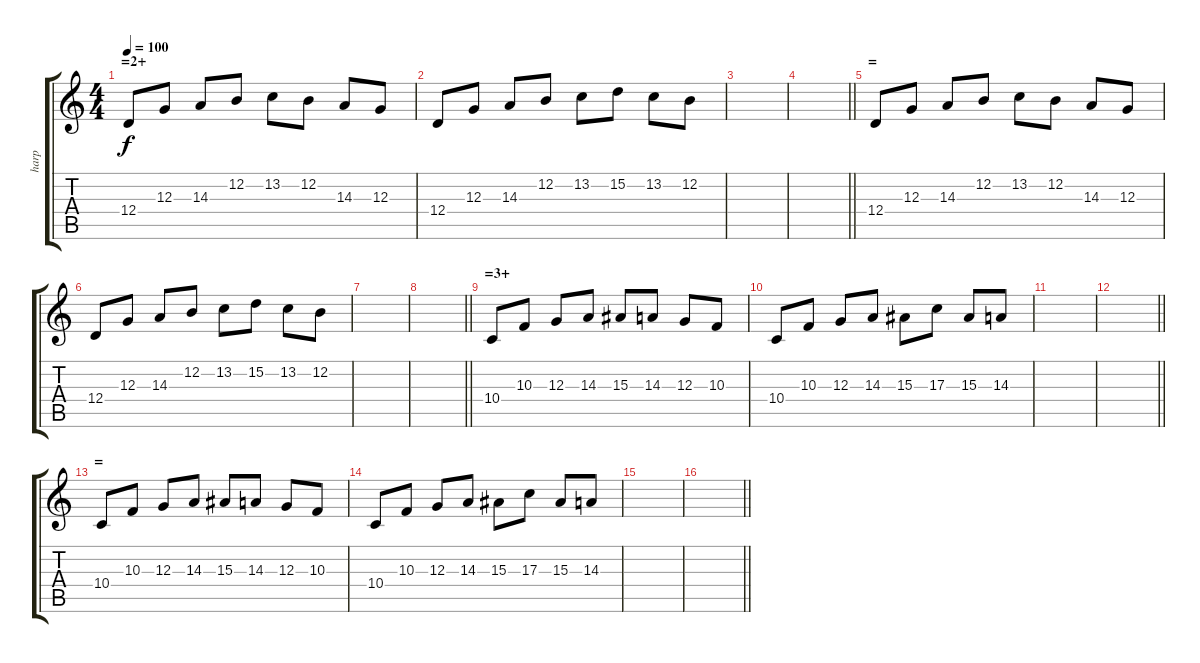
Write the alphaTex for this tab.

\track ("harp" "harp") {instrument orchestralharp}
\staff {score tabs}
\tuning (E4 B3 G3 D3 A2 E2) {hide}
\ts (4 4)
\section ("" "=2+")
\tempo 100
\clef g2
\ks c
12.4.8{dy f} 12.3.8 14.3.8 12.2.8 13.2.8 12.2.8 14.3.8 12.3.8 |
12.4.8 12.3.8 14.3.8 12.2.8 13.2.8 15.2.8 13.2.8 12.2.8 |
|
\barLineRight lightlight
|
\section ("" "=")
12.4.8 12.3.8 14.3.8 12.2.8 13.2.8 12.2.8 14.3.8 12.3.8 |
12.4.8 12.3.8 14.3.8 12.2.8 13.2.8 15.2.8 13.2.8 12.2.8 |
|
\barLineRight lightlight
|
\section ("" "=3+")
10.4.8 10.3.8 12.3.8 14.3.8 15.3.8 14.3.8 12.3.8 10.3.8 |
10.4.8 10.3.8 12.3.8 14.3.8 15.3.8 17.3.8 15.3.8 14.3.8 |
|
\barLineRight lightlight
|
\section ("" "=")
10.4.8 10.3.8 12.3.8 14.3.8 15.3.8 14.3.8 12.3.8 10.3.8 |
10.4.8 10.3.8 12.3.8 14.3.8 15.3.8 17.3.8 15.3.8 14.3.8 |
|
\barLineRight lightlight
